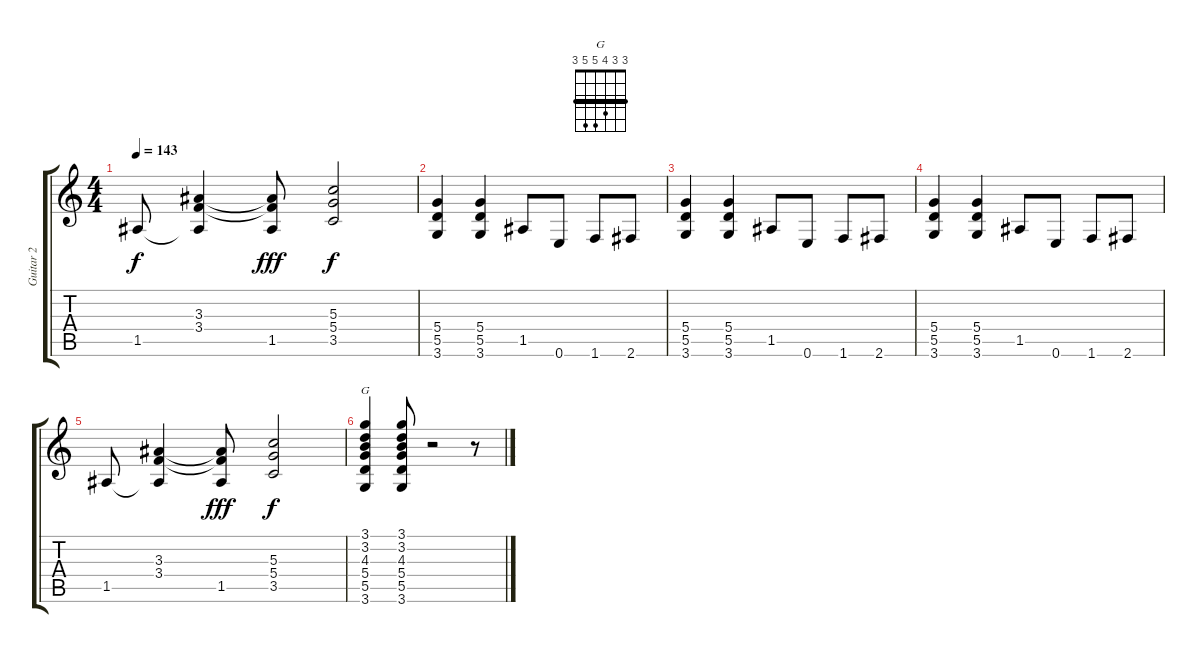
\track ("Guitar 2" "Guitar 2") {instrument distortionguitar}
\staff {score tabs}
\tuning (E4 B3 G3 D3 A2 E2) {hide}
\chord ("G" 3 3 4 5 5 3) {barre 3}
\ts (4 4)
\tempo 143
\clef g2
\ks c
1.5.8{dy f} (3.3 3.4 1.5{t}).4 (3.3{t} 3.4{t} 1.5).8{dy fff} (5.3 5.4 3.5).2{dy f} |
(5.4 5.5 3.6).4 (5.4 5.5 3.6).4 1.5.8 0.6.8 1.6.8 2.6.8 |
(5.4 5.5 3.6).4 (5.4 5.5 3.6).4 1.5.8 0.6.8 1.6.8 2.6.8 |
(5.4 5.5 3.6).4 (5.4 5.5 3.6).4 1.5.8 0.6.8 1.6.8 2.6.8 |
1.5.8 (3.3 3.4 1.5{t}).4 (3.3{t} 3.4{t} 1.5).8{dy fff} (5.3 5.4 3.5).2{dy f} |
(3.1 3.2 4.3 5.4 5.5 3.6).4{ch "G"} (3.1 3.2 4.3 5.4 5.5 3.6).8 r.2 r.8
